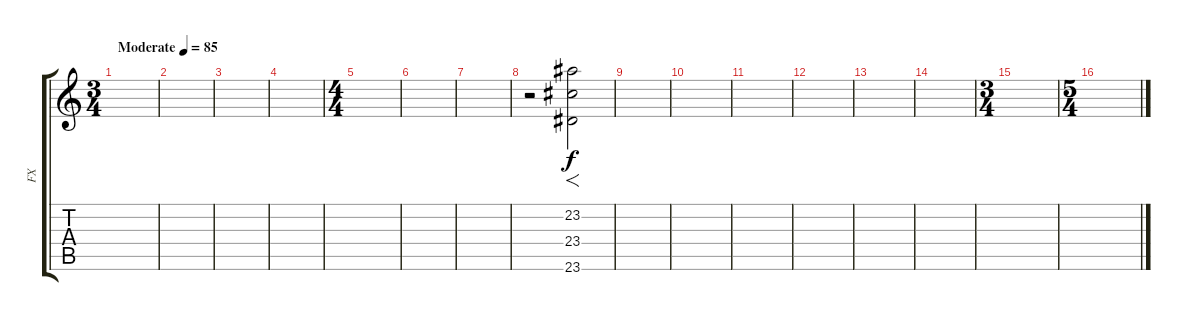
\track ("FX" "FX") {instrument reversecymbal}
\staff {score tabs}
\tuning (E4 B3 G3 D3 A2 E2) {hide}
\ts (3 4)
\tempo (85 "Moderate")
\clef g2
\ks c
|
|
|
|
\ts (4 4)
|
|
|
r.2 (23.2 23.4 23.6).2{f} |
|
|
|
|
|
|
\ts (3 4)
|
\ts (5 4)
